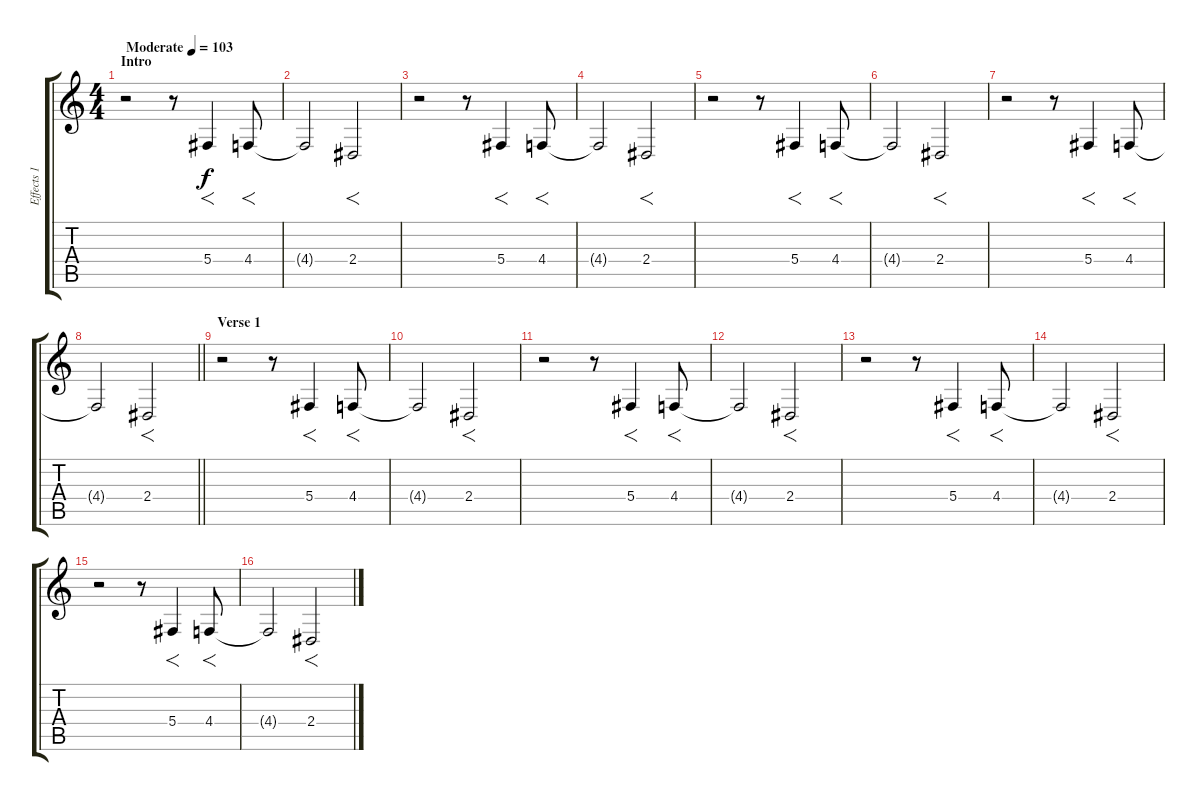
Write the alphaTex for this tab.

\track ("Effects 1" "Effects 1") {instrument stringensemble1}
\staff {score tabs}
\tuning (Eb4 Bb3 Gb3 Db3 Ab2 Eb2) {hide}
\ts (4 4)
\section ("" "Intro")
\tempo (103 "Moderate")
\clef g2
\ks c
r.2{dy f instrument stringensemble1} r.8 5.4.4{f} 4.4.8{f} |
4.4{t}.2 2.4.2{f} |
r.2 r.8 5.4.4{f} 4.4.8{f} |
4.4{t}.2 2.4.2{f} |
r.2 r.8 5.4.4{f} 4.4.8{f} |
4.4{t}.2 2.4.2{f} |
r.2 r.8 5.4.4{f} 4.4.8{f} |
\barLineRight lightlight
4.4{t}.2 2.4.2{f} |
\section ("" "Verse 1")
r.2 r.8 5.4.4{f} 4.4.8{f} |
4.4{t}.2 2.4.2{f} |
r.2 r.8 5.4.4{f} 4.4.8{f} |
4.4{t}.2 2.4.2{f} |
r.2 r.8 5.4.4{f} 4.4.8{f} |
4.4{t}.2 2.4.2{f} |
r.2 r.8 5.4.4{f} 4.4.8{f} |
4.4{t}.2 2.4.2{f}
